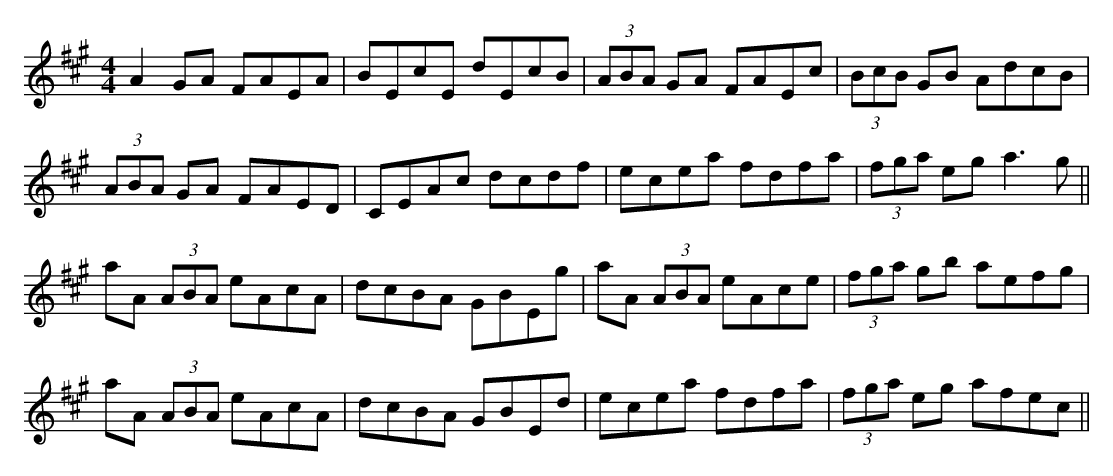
X:1
M:4/4
K:A
A2 GA FAEA|BEcE dEcB|(3ABA GA FAEc|(3BcB GB AdcB|
(3ABA GA FAED|CEAc dcdf|ecea fdfa|(3fga eg a3 g||
aA (3ABA eAcA|dcBA GBEg|aA (3ABA eAce|(3fga gb aefg|
aA (3ABA eAcA|dcBA GBEd|ecea fdfa|(3fga eg afec||
